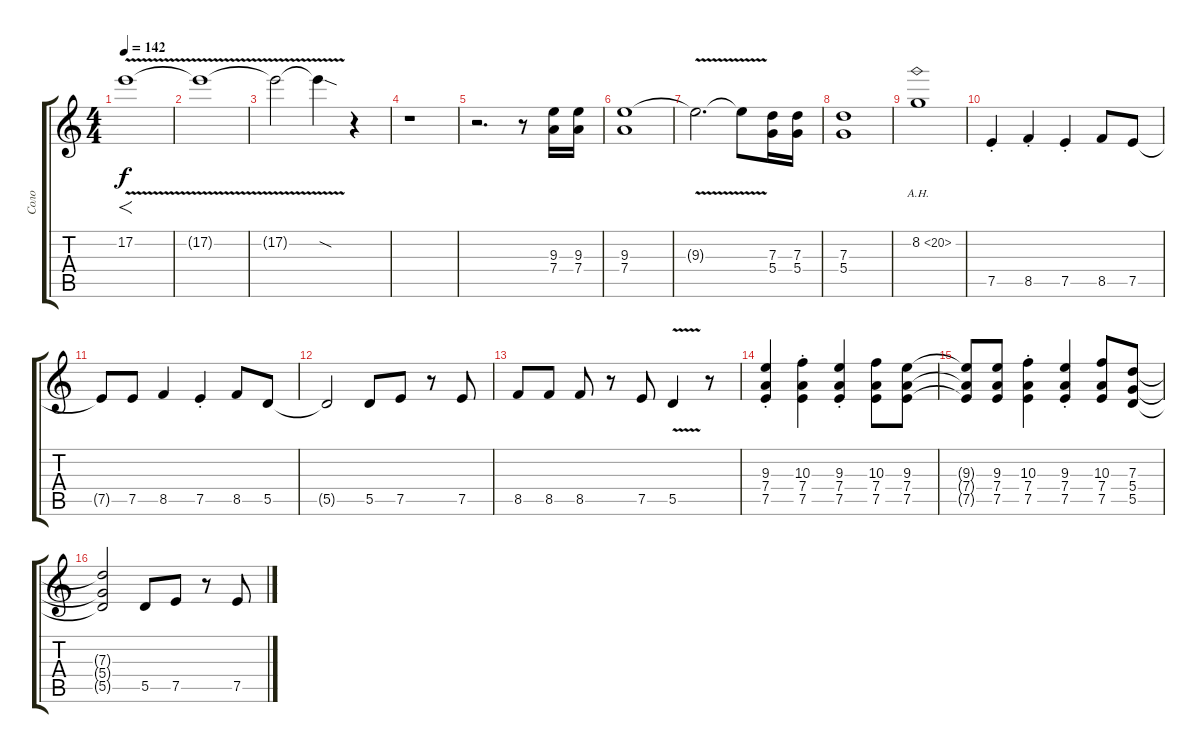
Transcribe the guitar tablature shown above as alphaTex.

\track ("Соло" "Соло") {instrument acousticguitarsteel}
\staff {score tabs}
\tuning (E4 B3 G3 D3 A2 E2) {hide}
\ts (4 4)
\tempo 142
\clef g2
\ks c
17.2{v}.1{f dy f} |
17.2{t}.1 |
17.2{v t}.2 17.2{sod t}.4 r.4 |
r.1 |
r.2{d} r.8 (9.3 7.4).16 (9.3 7.4).16 |
(9.3 7.4).1 |
9.3{v t}.2{d} 9.3{t}.8 (7.3 5.4).16 (7.3 5.4).16 |
(7.3 5.4).1 |
8.2{ah 12}.1 |
7.5{st}.4 8.5{st}.4 7.5{st}.4 8.5.8 7.5.8 |
7.5{t}.8 7.5.8 8.5.4 7.5{st}.4 8.5.8 5.5.8 |
5.5{t}.2 5.5.8 7.5.8 r.8 7.5.8 |
8.5.8 8.5.8 8.5.8 r.8 7.5.8 5.5{v}.4 r.8 |
(9.3{st} 7.4{st} 7.5{st}).4 (10.3{st} 7.4{st} 7.5{st}).4 (9.3{st} 7.4{st} 7.5{st}).4 (10.3 7.4 7.5).8 (9.3 7.4 7.5).8 |
(9.3{t} 7.4{t} 7.5{t}).8 (9.3 7.4 7.5).8 (10.3{st} 7.4{st} 7.5{st}).4 (9.3{st} 7.4{st} 7.5{st}).4 (10.3 7.4 7.5).8 (7.3 5.4 5.5).8 |
(7.3{t} 5.4{t} 5.5{t}).2 5.5.8 7.5.8 r.8 7.5.8
